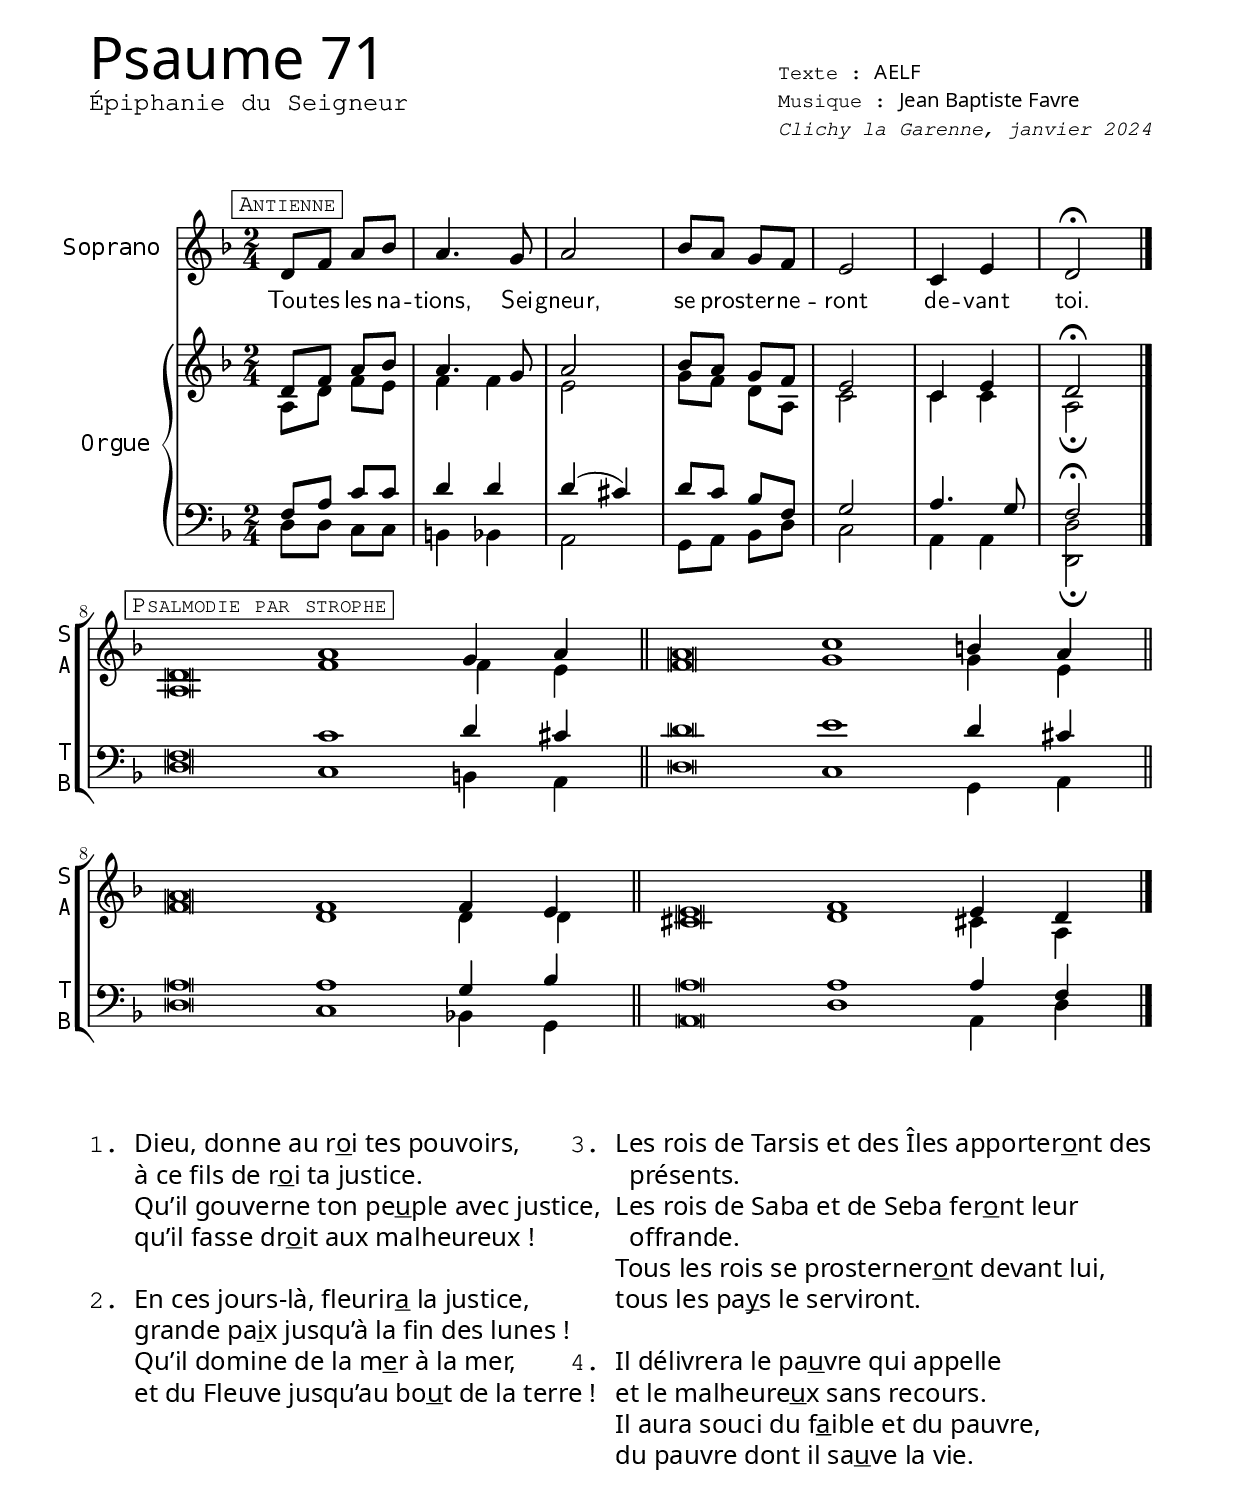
\version "2.18.2"
\language "english"
\include "../libs/commonFunctions.ily"

tempoVerseRallentando = {
  \set Score.tempoHideNote = ##t
  \tempo 4=60
}
tempoVerseAcelerando = {
  \set Score.tempoHideNote = ##t
  \tempo 2=120
}

scoreHeader = \header {
  title = "Psaume 71"
  subtitle = \markup { "Épiphanie du Seigneur" }
  composer = "Jean Baptiste Favre"
  poet = "AELF"
  date = "Clichy la Garenne, janvier 2024"
}

global = {
  \time 2/4
  \key d \minor
}

%%%%%%%%%%%%%%%%%%%%%%%%%%%%%%
%%%%%%%%%% Antiphon %%%%%%%%%%
%%%%%%%%%%%%%%%%%%%%%%%%%%%%%%
antiphonRythm = {
    \markCustom "Antienne"
    s2*7  \bar "|." \break
  }
antiphonMusicSoprano = \relative c' {
  \markCustom "Antienne"
  d8 f a bf a4. g8 a2 bf8 a g f e2 c4 e d2
  }

antiphonMusicAlto = \relative c' {
  a8 d f e f4 f4 e2 g8 f d a c2 c4 c a2
  }

antiphonMusicTenor =  \relative c' {
  f,8 a c c d4 d d4 (cs) d8[ c] bf f g2 a4. g8 f2
  }

antiphonMusicBass =  \relative c {
  d8 d c c b4 bf a2 g8[ a] bf d c2 a4 a <d d,>2
  }

antiphonLyrics = \lyricmode {
  Tou -- tes les na -- tions, Sei -- gneur, se pro -- ster -- ne -- ront de -- vant toi.
  }

antiphonLyricsSoprano = \antiphonLyrics
antiphonLyricsAlto = \antiphonLyrics
antiphonLyricsTenor = \antiphonLyrics
antiphonLyricsBass = \antiphonLyrics

%%%%%%%%%%%%%%%%%%%%%%%%%%%%%%%%%%%%%%%%%%%%%%
%%%%%%%%%%          Verses          %%%%%%%%%%
%%%%%%%%%%%%%%%%%%%%%%%%%%%%%%%%%%%%%%%%%%%%%%
verseStropheRythm = {
  \accidentalStyle forget
  \once \override Score.RehearsalMark.break-align-symbols = #'(clef)
  \markCustom "Psalmodie par strophe" \cadenzaOn
  \tempoVerseAcelerando s\breve s1 \tempoVerseRallentando s4 s4 \bar "||"
  \tempoVerseAcelerando s\breve s1 \tempoVerseRallentando s4 s4 \bar "||"
  \tempoVerseAcelerando s\breve s1 \tempoVerseRallentando s4 s4 \bar "||"
  \tempoVerseAcelerando s\breve s1 \tempoVerseRallentando s4 s4 \bar "|." \break
}

verseStropheMusicSoprano = \relative c' {
  d\breve a'1 g4 a \bar "||"
  a\breve c1 b!4 a \bar "||" \break
  a\breve f1 f4 e \bar "||"
  e\breve f1 e4 d \bar "|."
  }

verseStropheMusicAlto = \relative c' {
  a\breve f'1 f4 e
  f\breve g1 g4 e
  f\breve d1 d4 d
  cs\breve d1 cs!4 a4
  }

verseStropheMusicTenor = \relative c' {
  f,\breve c'1 d4 cs
  d\breve e1 d4 cs!
  a\breve a1 g4 bf
  a\breve a1 a4 f
  }

verseStropheMusicBass = \relative c {
  d\breve c1 b4 a
  d\breve c1 g4 a
  d\breve c1 bf4 g
  a\breve d1 a4 d
  }

verseLyrics = \markup {
  \vspace #3
  \override #'(font-family . sans)
  \override #'(font-size . 1)
  \fill-line {
    \left-column{
      \concat { \typewriter "1. " "Dieu, donne au r" \underline o "i tes pouvoirs,"}
      \concat { \typewriter "   " "à ce fils de r" \underline o "i ta justice."}
      \concat { \typewriter "   " "Qu’il gouverne ton pe" \underline u "ple avec justice,"}
      \concat { \typewriter "   " "qu’il fasse dr" \underline o "it aux malheureux !"}
      \vspace #1
      \concat { \typewriter "2. " "En ces jours-là, fleurir" \underline a " la justice,"}
      \concat { \typewriter "   " "grande pa" \underline i "x jusqu’à la fin des lunes !"}
      \concat { \typewriter "   " "Qu’il domine de la m" \underline e "r à la mer,"}
      \concat { \typewriter "   " "et du Fleuve jusqu’au bo" \underline u "t de la terre !"}
    }
    \left-column {
      \concat { \typewriter "3. " "Les rois de Tarsis et des Îles apporter" \underline o "nt des"}
      \concat { \typewriter "   " "  présents."}
      \concat { \typewriter "   " "Les rois de Saba et de Seba fer" \underline o "nt leur"}
      \concat { \typewriter "   " "  offrande."}
      \concat { \typewriter "   " "Tous les rois se prosterner" \underline o "nt devant lui,"}
      \concat { \typewriter "   " "tous les " pa \underline y s " le serviront."}
      \vspace #1
      \concat { \typewriter "4. " "Il délivrera le pa" \underline u "vre qui appelle"}
      \concat { \typewriter "   " "et le malheure" \underline u "x sans recours."}
      \concat { \typewriter "   " "Il aura souci du f" \underline a "ible et du pauvre,"}
      \concat { \typewriter "   " "du pauvre dont il sa" \underline u "ve la vie."}
    }
  }
}

%%%%%%%%%%%%%%%%%%%%%%%%%%%%%%%%%%%%%%%%%%%%%%%%%%%%%%%%%%%%%%%%%%%%%
%%%%%%%%%%%%%%%%%%%          Draw score          %%%%%%%%%%%%%%%%%%%%
%%%%%%%%%%%%%%%%%%%%%%%%%%%%%%%%%%%%%%%%%%%%%%%%%%%%%%%%%%%%%%%%%%%%%
% Load Piano settings & layout
partition = {
  <<
    % Antienne à 4 voix mixtes
    %\include "../libs/layouts/commonAntiphonFourVoices.ily"
    \new ChoirStaff = "Antophon4Voices" <<
      \new Staff = "AntiphonSopranoStaff" <<
        \once \override Staff.VerticalAxisGroup.remove-first = ##t
        \set Staff.instrumentName = "Soprano"
        \clef "treble"
        \new Dynamics \antiphonRythm
        \new Voice = "antiphonSoprano" { \global \antiphonMusicSoprano \fermata }
        \new Lyrics \lyricsto "antiphonSoprano" { \antiphonLyricsSoprano }
      >>
    >>
    \new PianoStaff
    <<
      \set PianoStaff.instrumentName = #"Orgue"
      \new Staff <<
        \set Staff.printPartCombineTexts = ##f
        \once \override Staff.VerticalAxisGroup.remove-first = ##t
        \clef treble
        \new Voice = "soprani" {\global \voiceOne \antiphonMusicSoprano \fermata }
        \new Voice = "alti" {\global \voiceTwo \antiphonMusicAlto \fermata }
      >>
      \new Staff <<
        \set Staff.printPartCombineTexts = ##f
        \once \override Staff.VerticalAxisGroup.remove-first = ##t
        \clef bass
        \new Voice = "tenors" {\global \voiceThree \antiphonMusicTenor \fermata }
        \new Voice = "bass" {\global \voiceFour \antiphonMusicBass \fermata }
      >>
    >>
    \new ChoirStaff = "versePsalmody"
    <<
      \new Staff = "verseSopranoAlto" <<
        \set Staff.shortInstrumentName = \markup { \right-column { "S" "A" } }
        \once \override Staff.VerticalAxisGroup.remove-first = ##t
        \global
        \clef treble
        \new Dynamics { \silence \antiphonMusicSoprano \verseStropheRythm }
        \new Voice = "verseSoprano" << \voiceOne {\silence \antiphonMusicSoprano \cadenzaOn \verseStropheMusicSoprano } >>
        \new Voice = "verseAlto" << \voiceTwo {\silence \antiphonMusicSoprano \cadenzaOn \verseStropheMusicAlto } >>
      >>
      \new Staff = "verseTenorBass" <<
        \set Staff.shortInstrumentName = \markup { \right-column { "T" "B" } }
        \once \override Staff.VerticalAxisGroup.remove-first = ##t
        \global
        \clef bass
        \new Dynamics {\silence \antiphonMusicSoprano \verseStropheRythm}
        \new Voice = "verseTenor" << \voiceOne {\silence \antiphonMusicSoprano \cadenzaOn \verseStropheMusicTenor } >>
        \new Voice = "verseBass" << \voiceTwo {\silence \antiphonMusicSoprano \cadenzaOn \verseStropheMusicBass } >>
      >>
    >>
  >>
}
%%%%%%%%%%%%% PARTITION VISUELLE %%%%%%%%%%%%%
% PDF output
\paper {
  top-margin = 1.5\cm
  bottom-margin = 1.5\cm
  left-margin = 1.5\cm
  right-margin = 1.5\cm
  markup-system-spacing = #'((basic-distance . 10)
     (minimum-distance . 10)
     (padding . 5)
     (stretchability . 5))
  #(define fonts
    (set-global-fonts
     #:music "emmentaler"
     #:brace "emmentaler"
     #:roman "Latin Modern Roman"
     #:sans "Cantarell"
  ))
  #(include-special-characters)
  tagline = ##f
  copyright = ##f
  scoreTitleMarkup = \markup \columns {
    \fill-line {
      \column {
        \line {
          \left-column {
            \fontsize #8 \sans \fromproperty #'header:title
            \fontsize #1 \typewriter \fromproperty #'header:subtitle
          }
        }
      }
      \column {
        \line {
          \fontsize #-1
          \left-column {
            \line { \concat { \typewriter "Texte&nbsp;: " \sans \fromproperty #'header:poet \bold " " } }
            \line { \concat { \typewriter "Musique&nbsp;: " \sans \fromproperty #'header:composer \bold " " } }
            \typewriter \italic \fromproperty #'header:date
          }
        }
      }
    }
  }
}

\score {
  \partition
  \layout {
      ragged-last = ##f
      \context {
          \Staff
          \RemoveEmptyStaves
          \override NoteHead.style = #'altdefault
          \override InstrumentName.font-name = #"Monospace Regular"
      }
      \context {
          \PianoStaff
          \RemoveEmptyStaves
          \override NoteHead.style = #'altdefault
          \override InstrumentName.font-name = #"Monospace Regular"
      }
      \context {
          \ChoirStaff
          \RemoveEmptyStaves
          \override NoteHead.style = #'altdefault
          \override InstrumentName.font-name = #"Monospace Regular"
      }
      \override LyricText.font-name = #"Latin Modern Sans"
      \override Score.RehearsalMark.font-family = #'typewriter
  }
  \scoreHeader
}
\verseLyrics